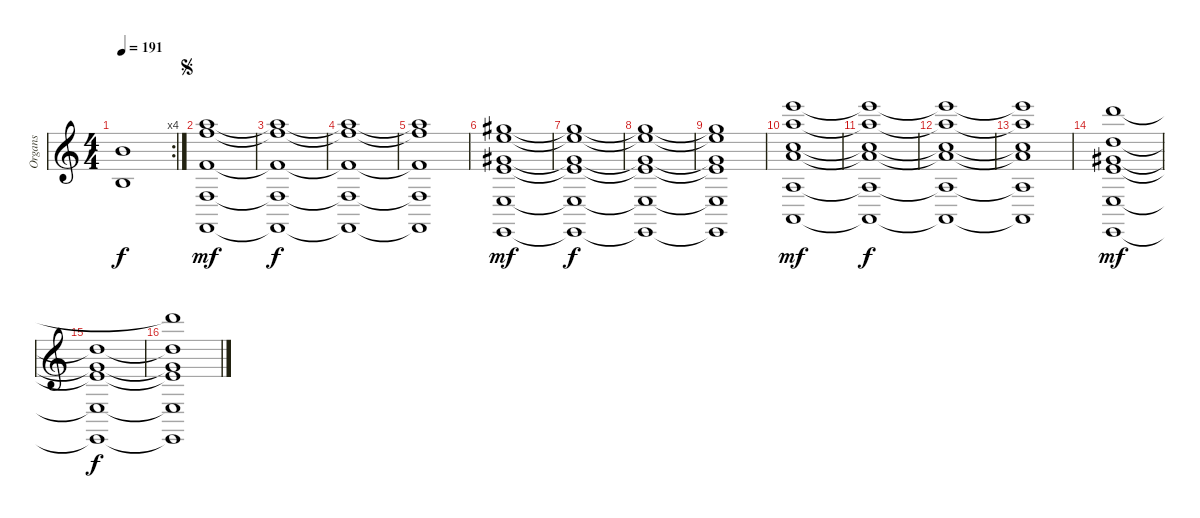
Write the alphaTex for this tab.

\track ("Organs" "Organs") {instrument rockorgan}
\staff {score}
\tuning (E4 B3 G3 D3 A2 E2 B1) {hide}
\rc 4
\ts (4 4)
\tempo 191
\clef g2
\ks c
(12.2{t} 14.5{t}).1{dy f} |
\jump segno
(17.1 18.2 10.3 3.4 1.6).1{dy mf volume 10} |
(17.1{t} 18.2{t} 10.3{t} 3.4{t} 1.6{t}).1{dy f} |
(17.1{t} 18.2{t} 10.3{t} 3.4{t} 1.6{t}).1 |
(17.1{t} 18.2{t} 10.3{t} 3.4{t} 1.6{t}).1 |
(16.1 17.2 13.3 14.4 7.5 0.6).1{dy mf} |
(16.1{t} 17.2{t} 13.3{t} 14.4{t} 7.5{t} 0.6{t}).1{dy f} |
(16.1{t} 17.2{t} 13.3{t} 14.4{t} 7.5{t} 0.6{t}).1 |
(16.1{t} 17.2{t} 13.3{t} 14.4{t} 7.5{t} 0.6{t}).1 |
(24.1 22.2 17.3 19.4 0.5 17.6).1{dy mf} |
(24.1{t} 22.2{t} 17.3{t} 19.4{t} 0.5{t} 17.6{t}).1{dy f} |
(24.1{t} 22.2{t} 17.3{t} 19.4{t} 0.5{t} 17.6{t}).1 |
(24.1{t} 22.2{t} 17.3{t} 19.4{t} 0.5{t} 17.6{t}).1 |
(22.1 15.2 13.3 14.4 7.5 0.6).1{dy mf} |
(15.2{t} 13.3{t} 14.4{t} 7.5{t} 0.6{t}).1{dy f} |
(22.1{t} 15.2{t} 13.3{t} 14.4{t} 7.5{t} 0.6{t}).1
